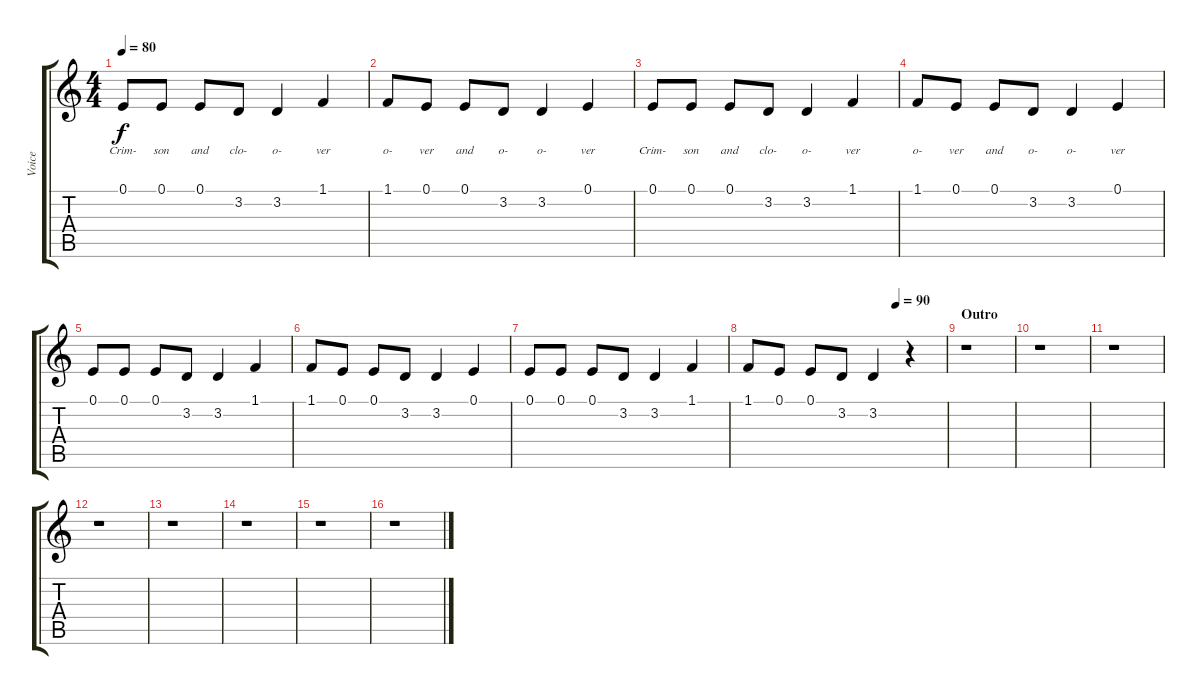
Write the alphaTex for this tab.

\track ("Voice" "Voice") {instrument altosax}
\staff {score tabs}
\tuning (E4 B3 G3 D3 A2 E2) {hide}
\ts (4 4)
\tempo 80
\clef g2
\ks c
0.1.8{lyrics (0 "Crim-") lyrics (1 "") lyrics (2 "") lyrics (3 "") lyrics (4 "") dy f} 0.1.8{lyrics (0 "son") lyrics (1 "") lyrics (2 "") lyrics (3 "") lyrics (4 "")} 0.1.8{lyrics (0 "and") lyrics (1 "") lyrics (2 "") lyrics (3 "") lyrics (4 "")} 3.2.8{lyrics (0 "clo-") lyrics (1 "") lyrics (2 "") lyrics (3 "") lyrics (4 "")} 3.2.4{lyrics (0 "o-") lyrics (1 "") lyrics (2 "") lyrics (3 "") lyrics (4 "")} 1.1.4{lyrics (0 "ver") lyrics (1 "") lyrics (2 "") lyrics (3 "") lyrics (4 "")} |
1.1.8{lyrics (0 "o-") lyrics (1 "") lyrics (2 "") lyrics (3 "") lyrics (4 "")} 0.1.8{lyrics (0 "ver") lyrics (1 "") lyrics (2 "") lyrics (3 "") lyrics (4 "")} 0.1.8{lyrics (0 "and") lyrics (1 "") lyrics (2 "") lyrics (3 "") lyrics (4 "")} 3.2.8{lyrics (0 "o-") lyrics (1 "") lyrics (2 "") lyrics (3 "") lyrics (4 "")} 3.2.4{lyrics (0 "o-") lyrics (1 "") lyrics (2 "") lyrics (3 "") lyrics (4 "")} 0.1.4{lyrics (0 "ver") lyrics (1 "") lyrics (2 "") lyrics (3 "") lyrics (4 "")} |
0.1.8{lyrics (0 "Crim-") lyrics (1 "") lyrics (2 "") lyrics (3 "") lyrics (4 "")} 0.1.8{lyrics (0 "son") lyrics (1 "") lyrics (2 "") lyrics (3 "") lyrics (4 "")} 0.1.8{lyrics (0 "and") lyrics (1 "") lyrics (2 "") lyrics (3 "") lyrics (4 "")} 3.2.8{lyrics (0 "clo-") lyrics (1 "") lyrics (2 "") lyrics (3 "") lyrics (4 "")} 3.2.4{lyrics (0 "o-") lyrics (1 "") lyrics (2 "") lyrics (3 "") lyrics (4 "")} 1.1.4{lyrics (0 "ver") lyrics (1 "") lyrics (2 "") lyrics (3 "") lyrics (4 "")} |
1.1.8{lyrics (0 "o-") lyrics (1 "") lyrics (2 "") lyrics (3 "") lyrics (4 "")} 0.1.8{lyrics (0 "ver") lyrics (1 "") lyrics (2 "") lyrics (3 "") lyrics (4 "")} 0.1.8{lyrics (0 "and") lyrics (1 "") lyrics (2 "") lyrics (3 "") lyrics (4 "")} 3.2.8{lyrics (0 "o-") lyrics (1 "") lyrics (2 "") lyrics (3 "") lyrics (4 "")} 3.2.4{lyrics (0 "o-") lyrics (1 "") lyrics (2 "") lyrics (3 "") lyrics (4 "")} 0.1.4{lyrics (0 "ver") lyrics (1 "") lyrics (2 "") lyrics (3 "") lyrics (4 "")} |
0.1.8 0.1.8 0.1.8 3.2.8 3.2.4 1.1.4 |
1.1.8 0.1.8 0.1.8 3.2.8 3.2.4 0.1.4 |
0.1.8 0.1.8 0.1.8 3.2.8 3.2.4 1.1.4 |
\tempo (90 0.75)
1.1.8 0.1.8 0.1.8 3.2.8 3.2.4 r.4 |
\section ("" "Outro")
r.1 |
r.1 |
r.1 |
r.1 |
r.1 |
r.1 |
r.1 |
r.1
